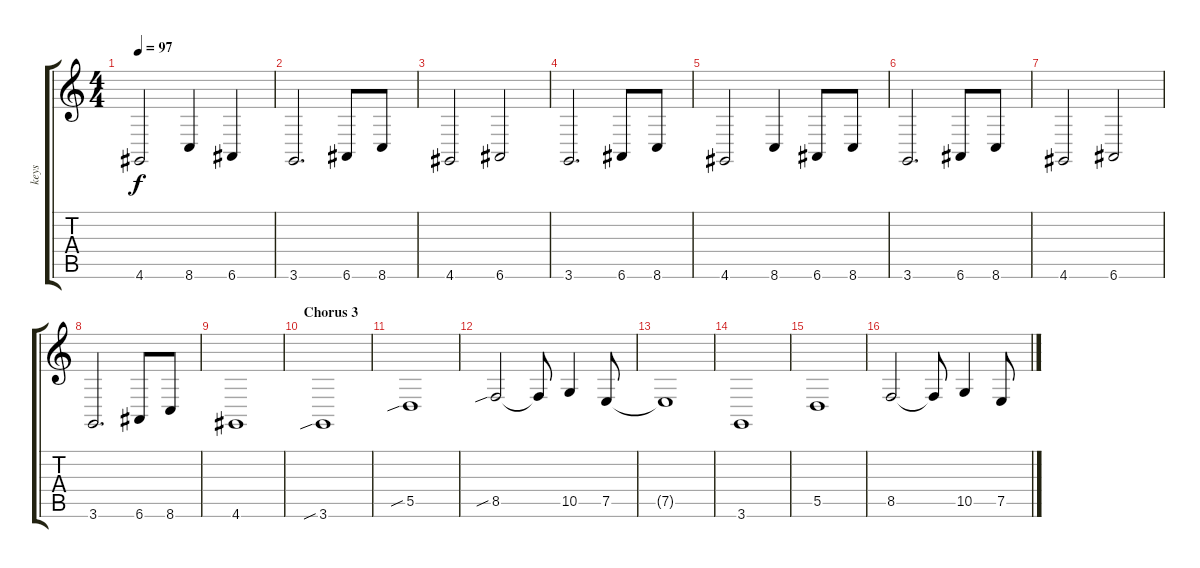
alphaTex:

\track ("keys" "keys") {instrument lead2sawtooth}
\staff {score tabs}
\tuning (E4 B3 G3 D3 A2 E2) {hide}
\ts (4 4)
\tempo 97
\clef g2
\ks c
4.6.2{dy f} 8.6.4 6.6.4 |
3.6.2{d} 6.6.8 8.6.8 |
4.6.2 6.6.2 |
3.6.2{d} 6.6.8 8.6.8 |
4.6.2 8.6.4 6.6.8 8.6.8 |
3.6.2{d} 6.6.8 8.6.8 |
4.6.2 6.6.2 |
3.6.2{d} 6.6.8 8.6.8 |
4.6.1{volume 3} |
\section ("" "Chorus 3")
3.6{sib}.1{volume 11 instrument distortionguitar} |
5.5{sib}.1 |
8.5{sib}.2 8.5{t}.8 10.5.4 7.5.8 |
7.5{t}.1 |
3.6.1 |
5.5.1 |
8.5.2 8.5{t}.8 10.5.4 7.5.8
